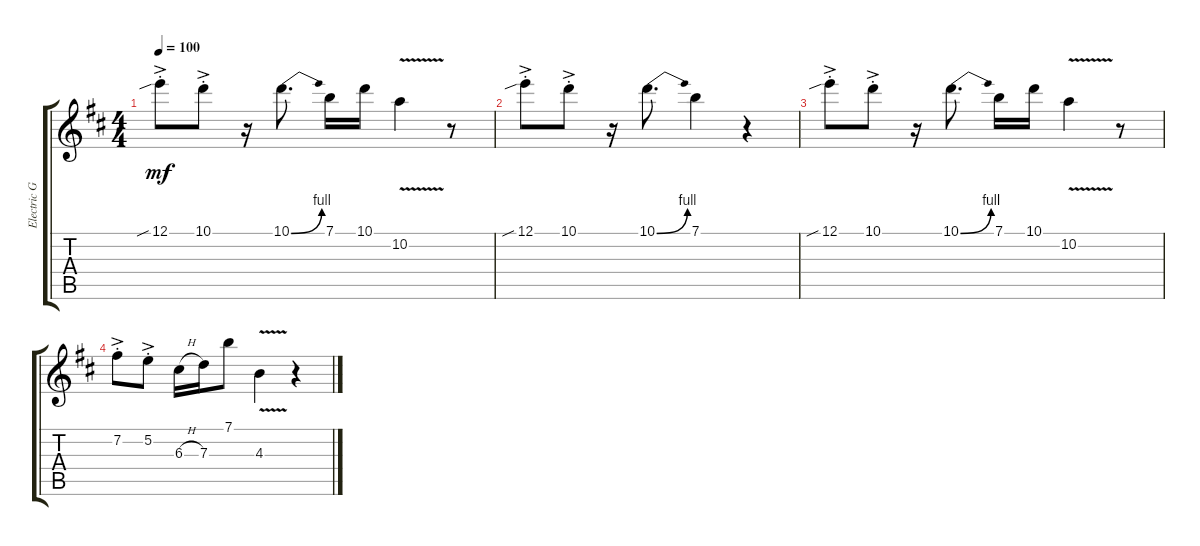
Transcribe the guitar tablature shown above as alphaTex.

\track ("Electric Guitar" "Electric G") {instrument electricguitarclean}
\staff {score tabs}
\tuning (E4 B3 G3 D3 A2 E2) {hide}
\ts (4 4)
\tempo 100
\clef g2
\ks bminor
12.1{sib ac st}.8{dy mf instrument electricguitarclean} 10.1{ac st}.8 r.16 10.1{be (bend 0 0 60 4)}.8{d} 7.1.16 10.1.16 10.2{v}.4 r.8 |
12.1{sib ac st}.8 10.1{ac st}.8 r.16 10.1{be (bend 0 0 60 4)}.8{d} 7.1.4 r.4 |
12.1{sib ac st}.8 10.1{ac st}.8 r.16 10.1{be (bend 0 0 60 4)}.8{d} 7.1.16 10.1.16 10.2{v}.4 r.8 |
7.2{ac st}.8 5.2{ac st}.8 6.3{h}.16 7.3.16 7.1.8 4.3{v}.4 r.4
